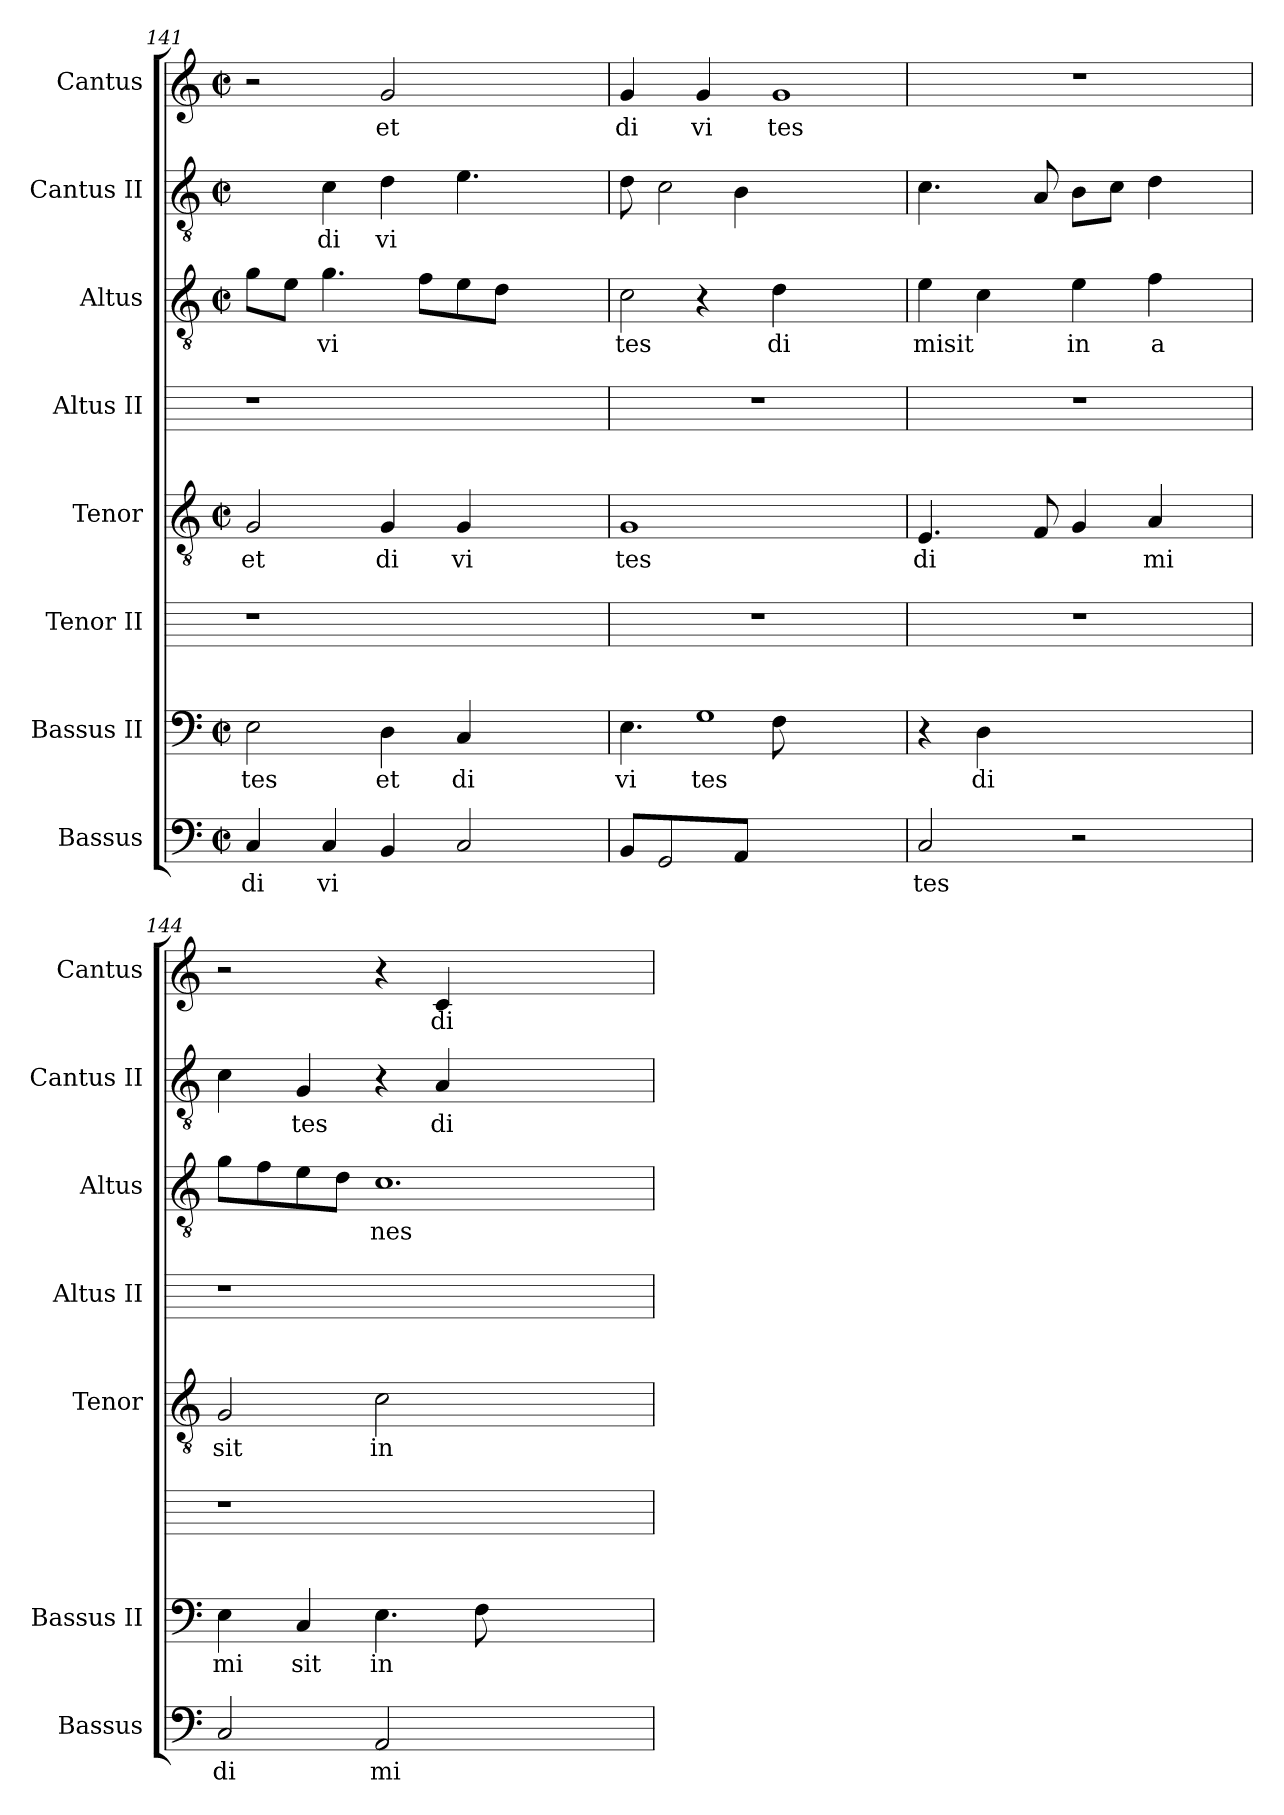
**kern	**text	**kern	**text	**kern	**kern	**text	**kern	**kern	**text	**kern	**text	**kern	**text
*part8	*part8	*part7	*part7	*part6	*part5	*part5	*part4	*part3	*part3	*part2	*part2	*part1	*part1
*staff8	*staff8	*staff7	*staff7	*staff6	*staff5	*staff5	*staff4	*staff3	*staff3	*staff2	*staff2	*staff1	*staff1
*I"Bassus	*	*I"Bassus II	*	*I"Tenor II	*I"Tenor	*	*I"Altus II	*I"Altus	*	*I"Cantus II	*	*I"Cantus	*
*I'Bassus	*	*I'Bassus II	*	*	*I'Tenor	*	*I'Altus II	*I'Altus	*	*I'Cantus II	*	*I'Cantus	*
*clefF4	*	*clefF4	*	*	*clefGv2	*	*	*clefGv2	*	*clefGv2	*	*clefG2	*
*M2/2	*	*M2/2	*	*	*M2/2	*	*	*M2/2	*	*M2/2	*	*M2/2	*
*met(c|)	*	*met(c|)	*	*	*met(c|)	*	*	*met(c|)	*	*met(c|)	*	*met(c|)	*
=141	=141	=141	=141	=141	=141	=141	=141	=141	=141	=141	=141	=141	=141
!	!LO:LY:b:cj	!	!LO:LY:b:cj	!	!	!LO:LY:b:cj	!	!	!	!	!	!	!
4C/	di	2E\	tes	1r	2G/	et	1r	8g\L	.	4ryy	.	2r	.
.	.	.	.	.	.	.	.	8e\J	.	.	.	.	.
!	!LO:LY:b:cj	!	!	!	!	!	!	!	!LO:LY:b:cj	!	!LO:LY:b:cj	!	!
4C/	vi	.	.	.	.	.	.	4.g\	vi	4c\	di	.	.
!	!	!	!LO:LY:b:cj	!	!	!LO:LY:b:cj	!	!	!	!	!LO:LY:b:cj	!	!LO:LY:b:cj
4BB/	.	4D\	et	.	4G/	di	.	.	.	4d\	vi	2g/	et
.	.	.	.	.	.	.	.	8f\L	.	.	.	.	.
!	!	!	!LO:LY:b:cj	!	!	!LO:LY:b:cj	!	!	!	!	!	!	!
2C/	.	4C/	di	.	4G/	vi	.	8e\	.	4.e\	.	.	.
.	.	.	.	.	.	.	.	8d\J	.	.	.	.	.
.	.	4ryy	.	4ryy	4ryy	.	4ryy	4ryy	.	.	.	4ryy	.
.	.	.	.	.	.	.	.	.	.	8ryy	.	.	.
=142	=142	=142	=142	=142	=142	=142	=142	=142	=142	=142	=142	=142	=142
!	!	!LO:N:vis=4.	!LO:LY:b:cj	!	!LO:N:vis=1	!LO:LY:b:cj	!	!LO:N:vis=2	!LO:LY:b:cj	!	!	!	!LO:LY:b:cj
8BB/L	.	4E\	vi	1r	4G	tes	1r	4c\	tes	8d\	.	4g/	di
!LO:N:vis=2	!	!	!	!	!	!	!	!	!	!LO:N:vis=2	!	!	!
4GG/	.	.	.	.	.	.	.	.	.	4c\	.	.	.
!	!	!LO:N:vis=1	!LO:LY:b:cj	!	!	!	!	!	!	!	!	!	!LO:LY:b:cj
.	.	4G	tes	.	2.ryy	.	.	4r	.	.	.	4g/	vi
8AA/J	.	.	.	.	.	.	.	.	.	4B\	.	.	.
!	!	!	!	!	!	!	!	!	!LO:LY:b:cj	!	!	!LO:N:vis=1	!LO:LY:b:cj
2ryy	.	8F\	.	.	.	.	.	4d\	di	.	.	4g	tes
.	.	4.ryy	.	.	.	.	.	.	.	4.ryy	.	.	.
.	.	.	.	.	.	.	.	4ryy	.	.	.	4ryy	.
!!LO:PB:g=z
=143	=143	=143	=143	=143	=143	=143	=143	=143	=143	=143	=143	=143	=143
!	!LO:LY:b:cj	!	!	!	!	!LO:LY:b:cj	!	!	!LO:LY:b:cj	!	!	!	!
*	*	*	*	*	*	*	*	*^	*	*^	*	*	*
2C/	tes	4r	.	1r	4.E/	di	1r	4e\	4ryy	misit	4.c\	4ryy	.	1r	.
!	!	!	!LO:LY:b:cj	!	!	!	!	!	!	!	!	!	!	!	!
.	.	4D\	di	.	.	.	.	4c\	32.ryy	.	.	16ryy	.	.	.
.	.	.	.	.	.	.	.	.	2ryy	.	.	.	.	.	.
.	.	.	.	.	.	.	.	.	.	.	.	2ryy	.	.	.
.	.	.	.	.	8F/	.	.	.	.	.	8A/	.	.	.	.
!	!	!	!	!	!	!	!	!	!	!LO:LY:b:cj	!	!	!	!	!
2r	.	2ryy	.	.	4G/	.	.	4e\	.	in	8B\L	.	.	.	.
.	.	.	.	.	.	.	.	.	.	.	8c\J	.	.	.	.
!	!	!	!	!	!	!LO:LY:b:cj	!	!	!	!LO:LY:b:cj	!	!	!	!	!
.	.	.	.	.	4A/	mi	.	4f\	.	a	4d\	.	.	.	.
.	.	.	.	.	.	.	.	.	8ryy	.	.	.	.	.	.
.	.	.	.	.	.	.	.	.	.	.	.	8.ryy	.	.	.
.	.	.	.	.	.	.	.	.	16ryy	.	.	.	.	.	.
.	.	.	.	.	.	.	.	.	64ryy	.	.	.	.	.	.
=144	=144	=144	=144	=144	=144	=144	=144	=144	=144	=144	=144	=144	=144	=144	=144
!	!LO:LY:b:cj	!	!LO:LY:b:cj	!	!	!LO:LY:b:cj	!	!	!	!	!	!	!	!	!
*	*	*	*	*	*	*	*	*v	*v	*	*	*	*	*	*
*	*	*	*	*	*	*	*	*	*	*v	*v	*	*	*
2C/	di	4E\	mi	1r	2G/	sit	1r	8g\L	.	4c\	.	2r	.
.	.	.	.	.	.	.	.	8f\	.	.	.	.	.
!	!	!	!LO:LY:b:cj	!	!	!	!	!	!	!	!LO:LY:b:cj	!	!
.	.	4C/	sit	.	.	.	.	8e\	.	4G/	tes	.	.
.	.	.	.	.	.	.	.	8d\J	.	.	.	.	.
!	!LO:LY:b:cj	!	!LO:LY:b:cj	!	!	!LO:LY:b:cj	!	!	!LO:LY:b:cj	!	!	!	!
2AA/	mi	4.E\	in	.	2c\	in	.	1.c	nes	4r	.	4r	.
!	!	!	!	!	!	!	!	!	!	!	!LO:LY:b:cj	!	!LO:LY:b:cj
.	.	.	.	.	.	.	.	.	.	4A/	di	4c/	di
.	.	8F\	.	.	.	.	.	.	.	.	.	.	.
1ryy	.	1ryy	.	1ryy	1ryy	.	1ryy	.	.	1ryy	.	1ryy	.
=	=	=	=	=	=	=	=	=	=	=	=	=	=
*-	*-	*-	*-	*-	*-	*-	*-	*-	*-	*-	*-	*-	*-
